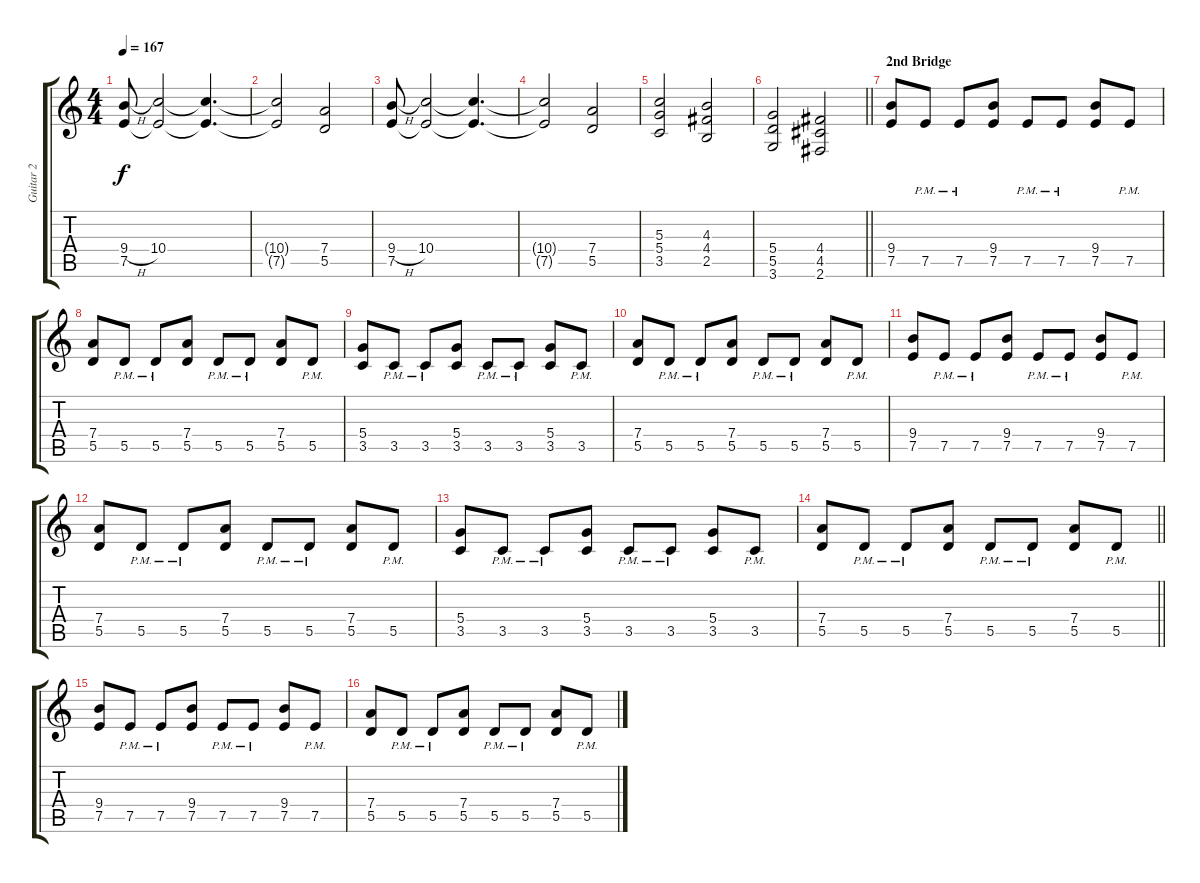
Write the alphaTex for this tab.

\track ("Guitar 2" "Guitar 2") {instrument distortionguitar}
\staff {score tabs}
\tuning (E4 B3 G3 D3 A2 E2) {hide}
\ts (4 4)
\tempo 167
\clef g2
\ks c
(9.4{h} 7.5).8{dy f} (10.4 7.5{t}).2 (10.4{t} 7.5{t}).4{d} |
(10.4{t} 7.5{t}).2 (7.4 5.5).2 |
(9.4{h} 7.5).8 (10.4 7.5{t}).2 (10.4{t} 7.5{t}).4{d} |
(10.4{t} 7.5{t}).2 (7.4 5.5).2 |
(5.3 5.4 3.5).2 (4.3 4.4 2.5).2 |
\barLineRight lightlight
(5.4 5.5 3.6).2 (4.4 4.5 2.6).2 |
\section ("" "2nd Bridge")
(9.4 7.5).8 7.5{pm}.8 7.5{pm}.8 (9.4 7.5).8 7.5{pm}.8 7.5{pm}.8 (9.4 7.5).8 7.5{pm}.8 |
(7.4 5.5).8 5.5{pm}.8 5.5{pm}.8 (7.4 5.5).8 5.5{pm}.8 5.5{pm}.8 (7.4 5.5).8 5.5{pm}.8 |
(5.4 3.5).8 3.5{pm}.8 3.5{pm}.8 (5.4 3.5).8 3.5{pm}.8 3.5{pm}.8 (5.4 3.5).8 3.5{pm}.8 |
(7.4 5.5).8 5.5{pm}.8 5.5{pm}.8 (7.4 5.5).8 5.5{pm}.8 5.5{pm}.8 (7.4 5.5).8 5.5{pm}.8 |
(9.4 7.5).8 7.5{pm}.8 7.5{pm}.8 (9.4 7.5).8 7.5{pm}.8 7.5{pm}.8 (9.4 7.5).8 7.5{pm}.8 |
(7.4 5.5).8 5.5{pm}.8 5.5{pm}.8 (7.4 5.5).8 5.5{pm}.8 5.5{pm}.8 (7.4 5.5).8 5.5{pm}.8 |
(5.4 3.5).8 3.5{pm}.8 3.5{pm}.8 (5.4 3.5).8 3.5{pm}.8 3.5{pm}.8 (5.4 3.5).8 3.5{pm}.8 |
\barLineRight lightlight
(7.4 5.5).8 5.5{pm}.8 5.5{pm}.8 (7.4 5.5).8 5.5{pm}.8 5.5{pm}.8 (7.4 5.5).8 5.5{pm}.8 |
(9.4 7.5).8 7.5{pm}.8 7.5{pm}.8 (9.4 7.5).8 7.5{pm}.8 7.5{pm}.8 (9.4 7.5).8 7.5{pm}.8 |
(7.4 5.5).8 5.5{pm}.8 5.5{pm}.8 (7.4 5.5).8 5.5{pm}.8 5.5{pm}.8 (7.4 5.5).8 5.5{pm}.8
